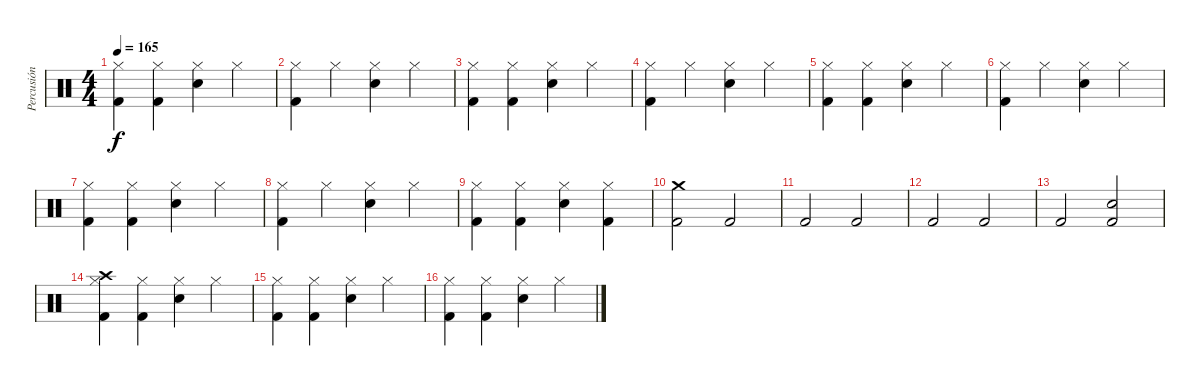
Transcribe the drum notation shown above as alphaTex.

\track ("Percusión" "Percusión") {instrument percussion}
\staff {score}
\articulation defaults
\ts (4 4)
\tempo 165
\clef neutral
\ks c
("Hi-Hat (closed)" "Kick (hit) 2").4{dy f} ("Hi-Hat (closed)" "Kick (hit) 2").4 ("Hi-Hat (closed)" "Electric Snare (hit)").4 "Hi-Hat (closed)".4 |
("Hi-Hat (closed)" "Kick (hit) 2").4 "Hi-Hat (closed)".4 ("Hi-Hat (closed)" "Electric Snare (hit)").4 "Hi-Hat (closed)".4 |
("Hi-Hat (closed)" "Kick (hit) 2").4 ("Hi-Hat (closed)" "Kick (hit) 2").4 ("Hi-Hat (closed)" "Electric Snare (hit)").4 "Hi-Hat (closed)".4 |
("Hi-Hat (closed)" "Kick (hit) 2").4 "Hi-Hat (closed)".4 ("Hi-Hat (closed)" "Electric Snare (hit)").4 "Hi-Hat (closed)".4 |
("Hi-Hat (closed)" "Kick (hit) 2").4 ("Hi-Hat (closed)" "Kick (hit) 2").4 ("Hi-Hat (closed)" "Electric Snare (hit)").4 "Hi-Hat (closed)".4 |
("Hi-Hat (closed)" "Kick (hit) 2").4 "Hi-Hat (closed)".4 ("Hi-Hat (closed)" "Electric Snare (hit)").4 "Hi-Hat (closed)".4 |
("Hi-Hat (closed)" "Kick (hit) 2").4 ("Hi-Hat (closed)" "Kick (hit) 2").4 ("Hi-Hat (closed)" "Electric Snare (hit)").4 "Hi-Hat (closed)".4 |
("Hi-Hat (closed)" "Kick (hit) 2").4 "Hi-Hat (closed)".4 ("Hi-Hat (closed)" "Electric Snare (hit)").4 "Hi-Hat (closed)".4 |
("Hi-Hat (closed)" "Kick (hit) 2").4 ("Hi-Hat (closed)" "Kick (hit) 2").4 ("Hi-Hat (closed)" "Electric Snare (hit)").4 ("Hi-Hat (closed)" "Kick (hit) 2").4 |
("Crash medium (hit)" "Kick (hit) 2").2 "Kick (hit) 2".2 |
"Kick (hit) 2".2 "Kick (hit) 2".2 |
"Kick (hit) 2".2 "Kick (hit) 2".2 |
"Kick (hit) 2".2 ("Kick (hit) 2" "Electric Snare (hit)").2 |
("Crash high (hit)" "Hi-Hat (closed)" "Kick (hit) 2").4 ("Hi-Hat (closed)" "Kick (hit) 2").4 ("Hi-Hat (closed)" "Electric Snare (hit)").4 "Hi-Hat (closed)".4 |
("Hi-Hat (closed)" "Kick (hit) 2").4 ("Hi-Hat (closed)" "Kick (hit) 2").4 ("Hi-Hat (closed)" "Electric Snare (hit)").4 "Hi-Hat (closed)".4 |
("Hi-Hat (closed)" "Kick (hit) 2").4 ("Hi-Hat (closed)" "Kick (hit) 2").4 ("Hi-Hat (closed)" "Electric Snare (hit)").4 "Hi-Hat (closed)".4
